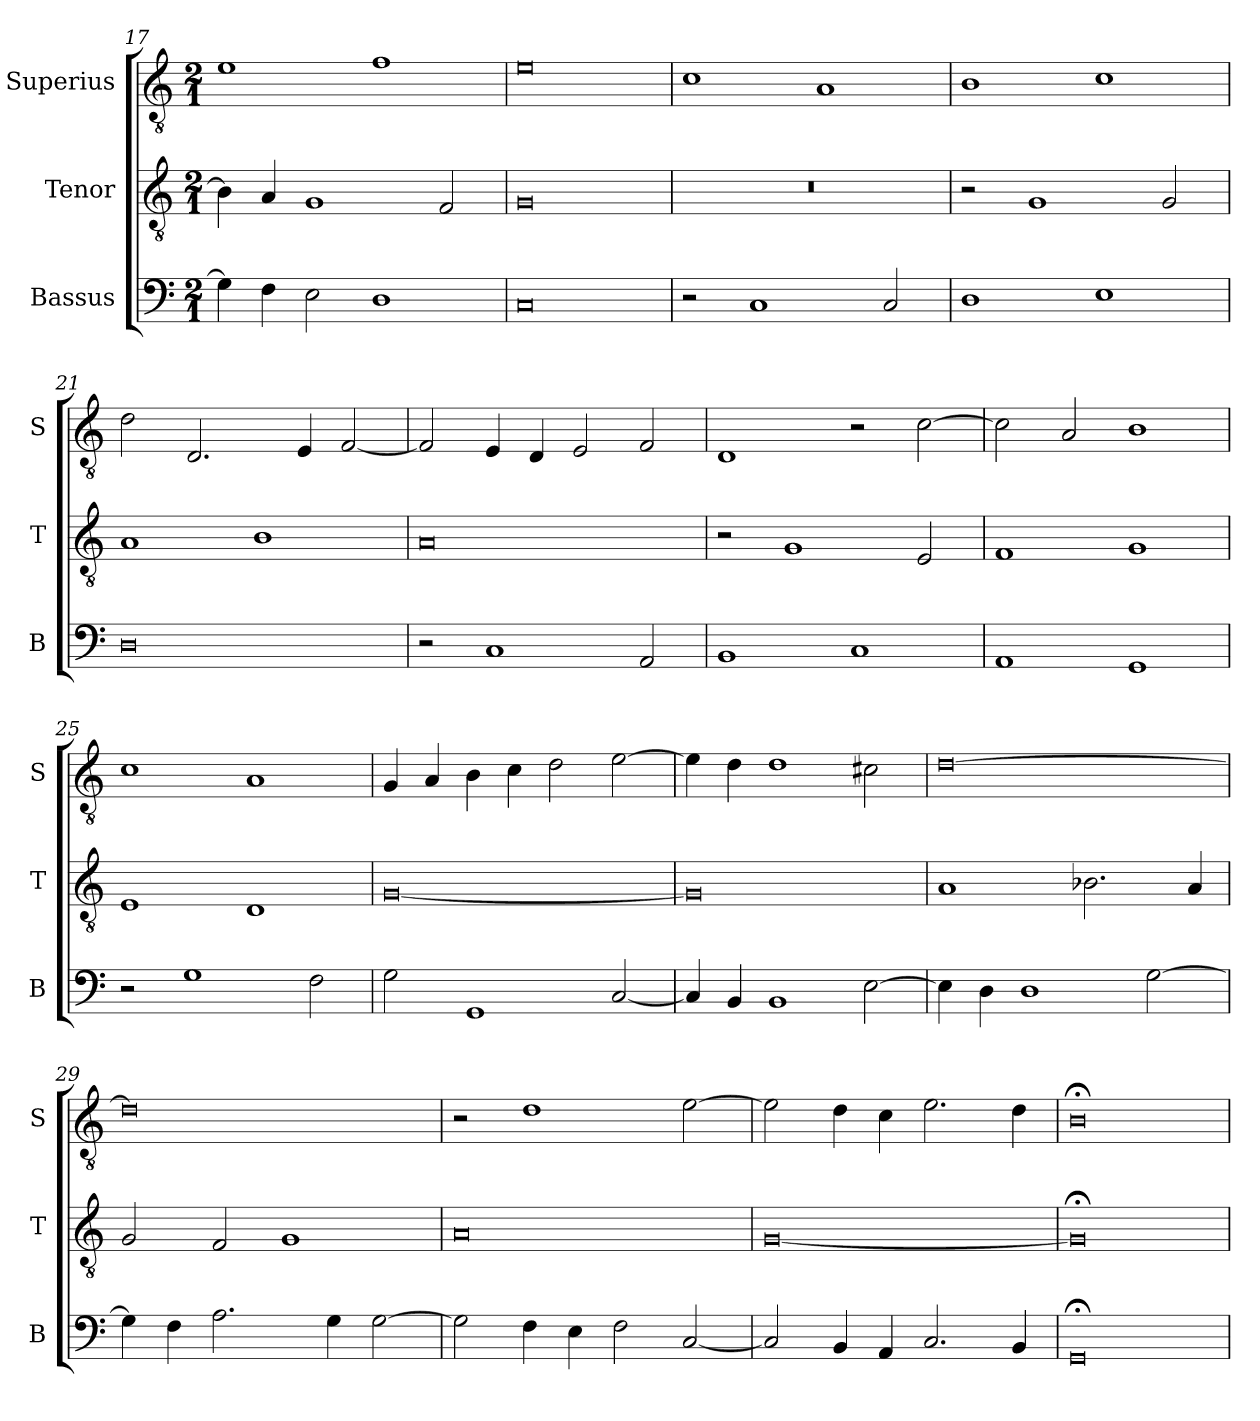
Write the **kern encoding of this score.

**kern	**kern	**kern
*part3	*part2	*part1
*staff3	*staff2	*staff1
*I"Bassus	*I"Tenor	*I"Superius
*I'B	*I'T	*I'S
*clefF4	*clefGv2	*clefGv2
*k[]	*k[]	*k[]
*C:	*C:	*C:
*M2/1	*M2/1	*M2/1
=17	=17	=17
4G]	4B]	1e
4F	4A	.
2E	1G	.
1D	.	1f
.	2F	.
=18	=18	=18
0C	0G	0e
=19	=19	=19
2r	0r	1c
1C	.	.
.	.	1A
2C	.	.
=20	=20	=20
1D	2r	1B
.	1G	.
1E	.	1c
.	2G	.
=21	=21	=21
0D	1A	2d
.	.	2.D
.	1B	.
.	.	4E
.	.	[2F
=22	=22	=22
2r	0A	2F]
1C	.	4E
.	.	4D
.	.	2E
2AA	.	2F
=23	=23	=23
1BB	2r	1D
.	1G	.
1C	.	2r
.	2E	[2c
=24	=24	=24
1AA	1F	2c]
.	.	2A
1GG	1G	1B
=25	=25	=25
2r	1E	1c
1G	.	.
.	1D	1A
2F	.	.
=26	=26	=26
2G	[0G	4G
.	.	4A
1GG	.	4B
.	.	4c
.	.	2d
[2C	.	[2e
=27	=27	=27
4C]	0G]	4e]
4BB	.	4d
1BB	.	1d
[2E	.	2c#X
=28	=28	=28
4E]	1A	[0d
4D	.	.
1D	.	.
.	2.B-X	.
[2G	.	.
.	4A	.
=29	=29	=29
4G]	2G	0d]
4F	.	.
2.A	2F	.
.	1G	.
4G	.	.
[2G	.	.
=30	=30	=30
2G]	0A	2r
4F	.	1d
4E	.	.
2F	.	.
[2C	.	[2e
=31	=31	=31
2C]	[0G	2e]
4BB	.	4d
4AA	.	4c
2.C	.	2.e
4BB	.	4d
=32	=32	=32
0GG;<	0G;<]	0B;<
=	=	=
*-	*-	*-
